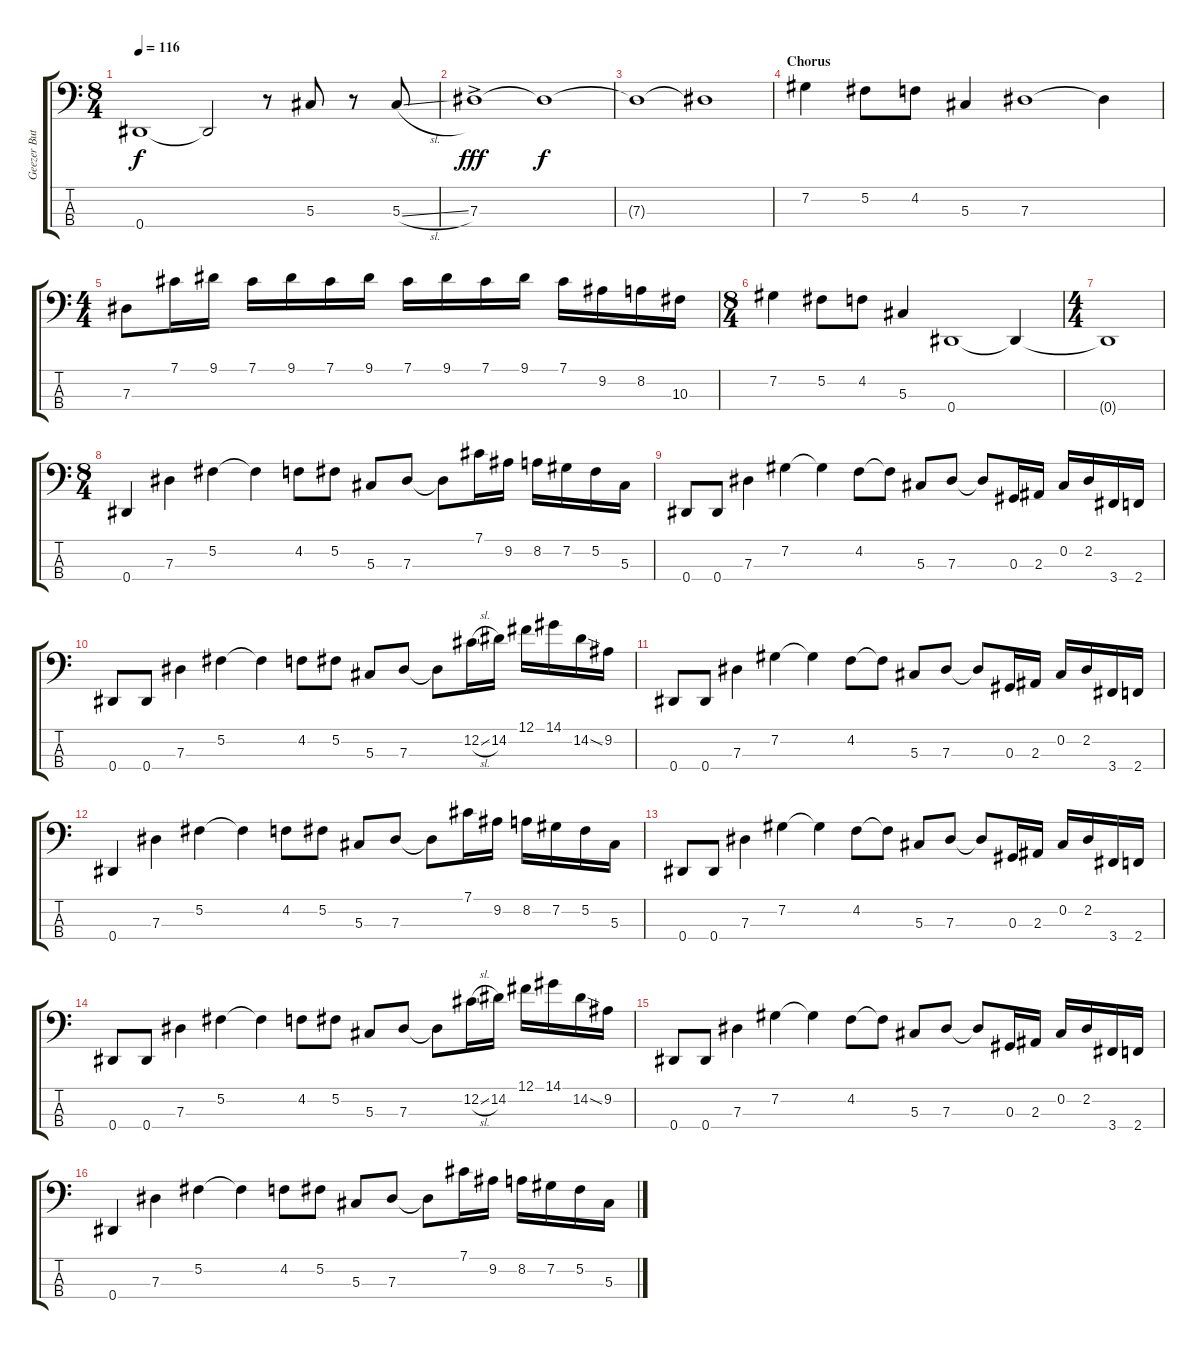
\track ("Geezer Butler - Bass" "Geezer But") {instrument electricbassfinger}
\staff {score tabs}
\tuning (Gb2 Db2 Ab1 Eb1) {hide}
\ts (8 4)
\tempo 116
\clef f4
\ks c
0.4{t}.1{dy f} 0.4{t}.2 r.8 5.3.8 r.8 5.3{sl}.8 |
7.3{ac}.1{dy fff} 7.3{t}.1{dy f} |
7.3{t}.1 7.3{t}.1 |
\section ("" "Chorus")
7.2.4 5.2.8 4.2.8 5.3.4 7.3.1 7.3{t}.4 |
\ts (4 4)
7.3.8 7.1.16 9.1.16 7.1.16 9.1.16 7.1.16 9.1.16 7.1.16 9.1.16 7.1.16 9.1.16 7.1.16 9.2.16 8.2.16 10.3.16 |
\ts (8 4)
7.2.4 5.2.8 4.2.8 5.3.4 0.4.1 0.4{t}.4 |
\ts (4 4)
0.4{t}.1 |
\ts (8 4)
0.4.4 7.3.4 5.2.4 5.2{t}.4 4.2.8 5.2.8 5.3.8 7.3.8 7.3{t}.8 7.1.16 9.2.16 8.2.16 7.2.16 5.2.16 5.3.16 |
0.4.8 0.4.8 7.3.4 7.2.4 7.2{t}.4 4.2.8 4.2{t}.8 5.3.8 7.3.8 7.3{t}.8 0.3.16 2.3.16 0.2.16 2.2.16 3.4.16 2.4.16 |
0.4.8 0.4.8 7.3.4 5.2.4 5.2{t}.4 4.2.8 5.2.8 5.3.8 7.3.8 7.3{t}.8 12.2{sl}.16 14.2.16 12.1.16 14.1.16 14.2{sod}.16 9.2.16 |
0.4.8 0.4.8 7.3.4 7.2.4 7.2{t}.4 4.2.8 4.2{t}.8 5.3.8 7.3.8 7.3{t}.8 0.3.16 2.3.16 0.2.16 2.2.16 3.4.16 2.4.16 |
0.4.4 7.3.4 5.2.4 5.2{t}.4 4.2.8 5.2.8 5.3.8 7.3.8 7.3{t}.8 7.1.16 9.2.16 8.2.16 7.2.16 5.2.16 5.3.16 |
0.4.8 0.4.8 7.3.4 7.2.4 7.2{t}.4 4.2.8 4.2{t}.8 5.3.8 7.3.8 7.3{t}.8 0.3.16 2.3.16 0.2.16 2.2.16 3.4.16 2.4.16 |
0.4.8 0.4.8 7.3.4 5.2.4 5.2{t}.4 4.2.8 5.2.8 5.3.8 7.3.8 7.3{t}.8 12.2{sl}.16 14.2.16 12.1.16 14.1.16 14.2{sod}.16 9.2.16 |
0.4.8 0.4.8 7.3.4 7.2.4 7.2{t}.4 4.2.8 4.2{t}.8 5.3.8 7.3.8 7.3{t}.8 0.3.16 2.3.16 0.2.16 2.2.16 3.4.16 2.4.16 |
0.4.4 7.3.4 5.2.4 5.2{t}.4 4.2.8 5.2.8 5.3.8 7.3.8 7.3{t}.8 7.1.16 9.2.16 8.2.16 7.2.16 5.2.16 5.3.16
